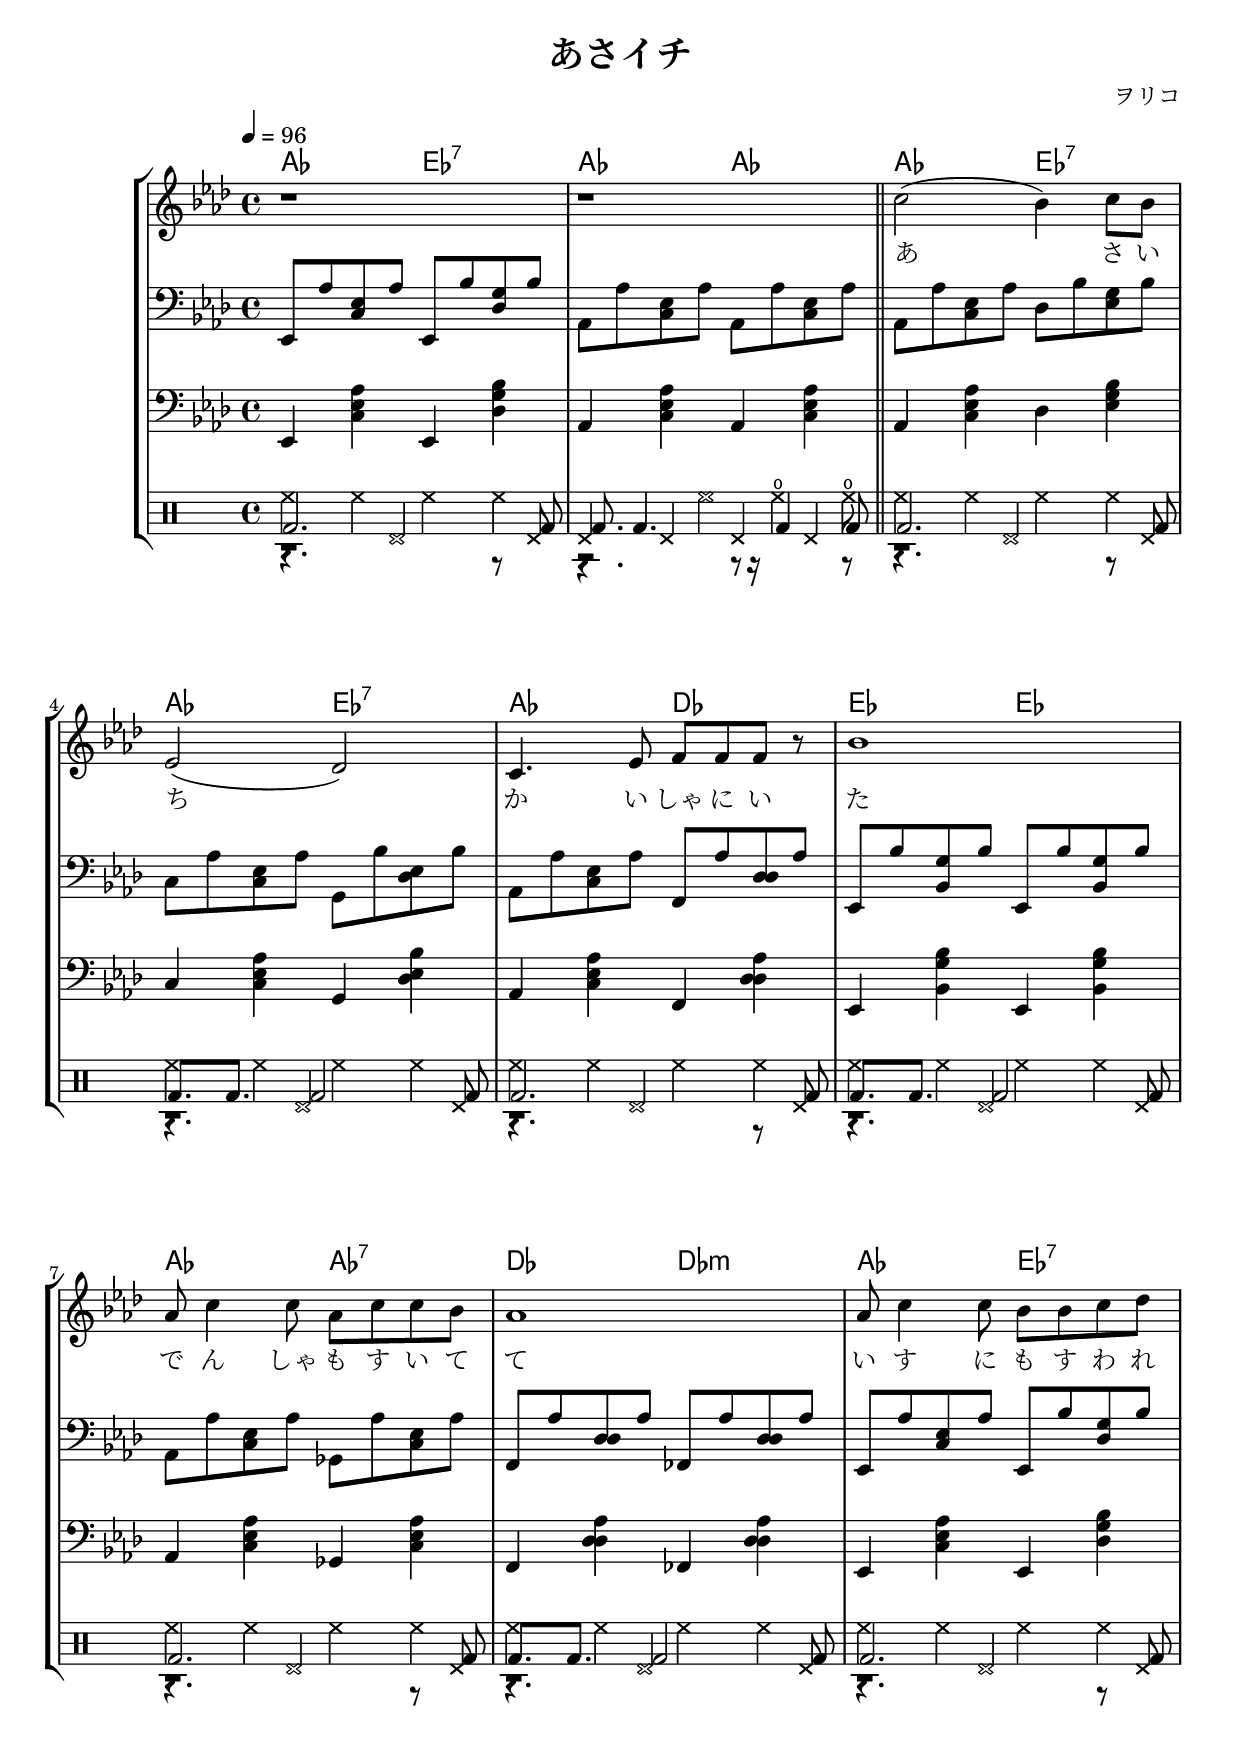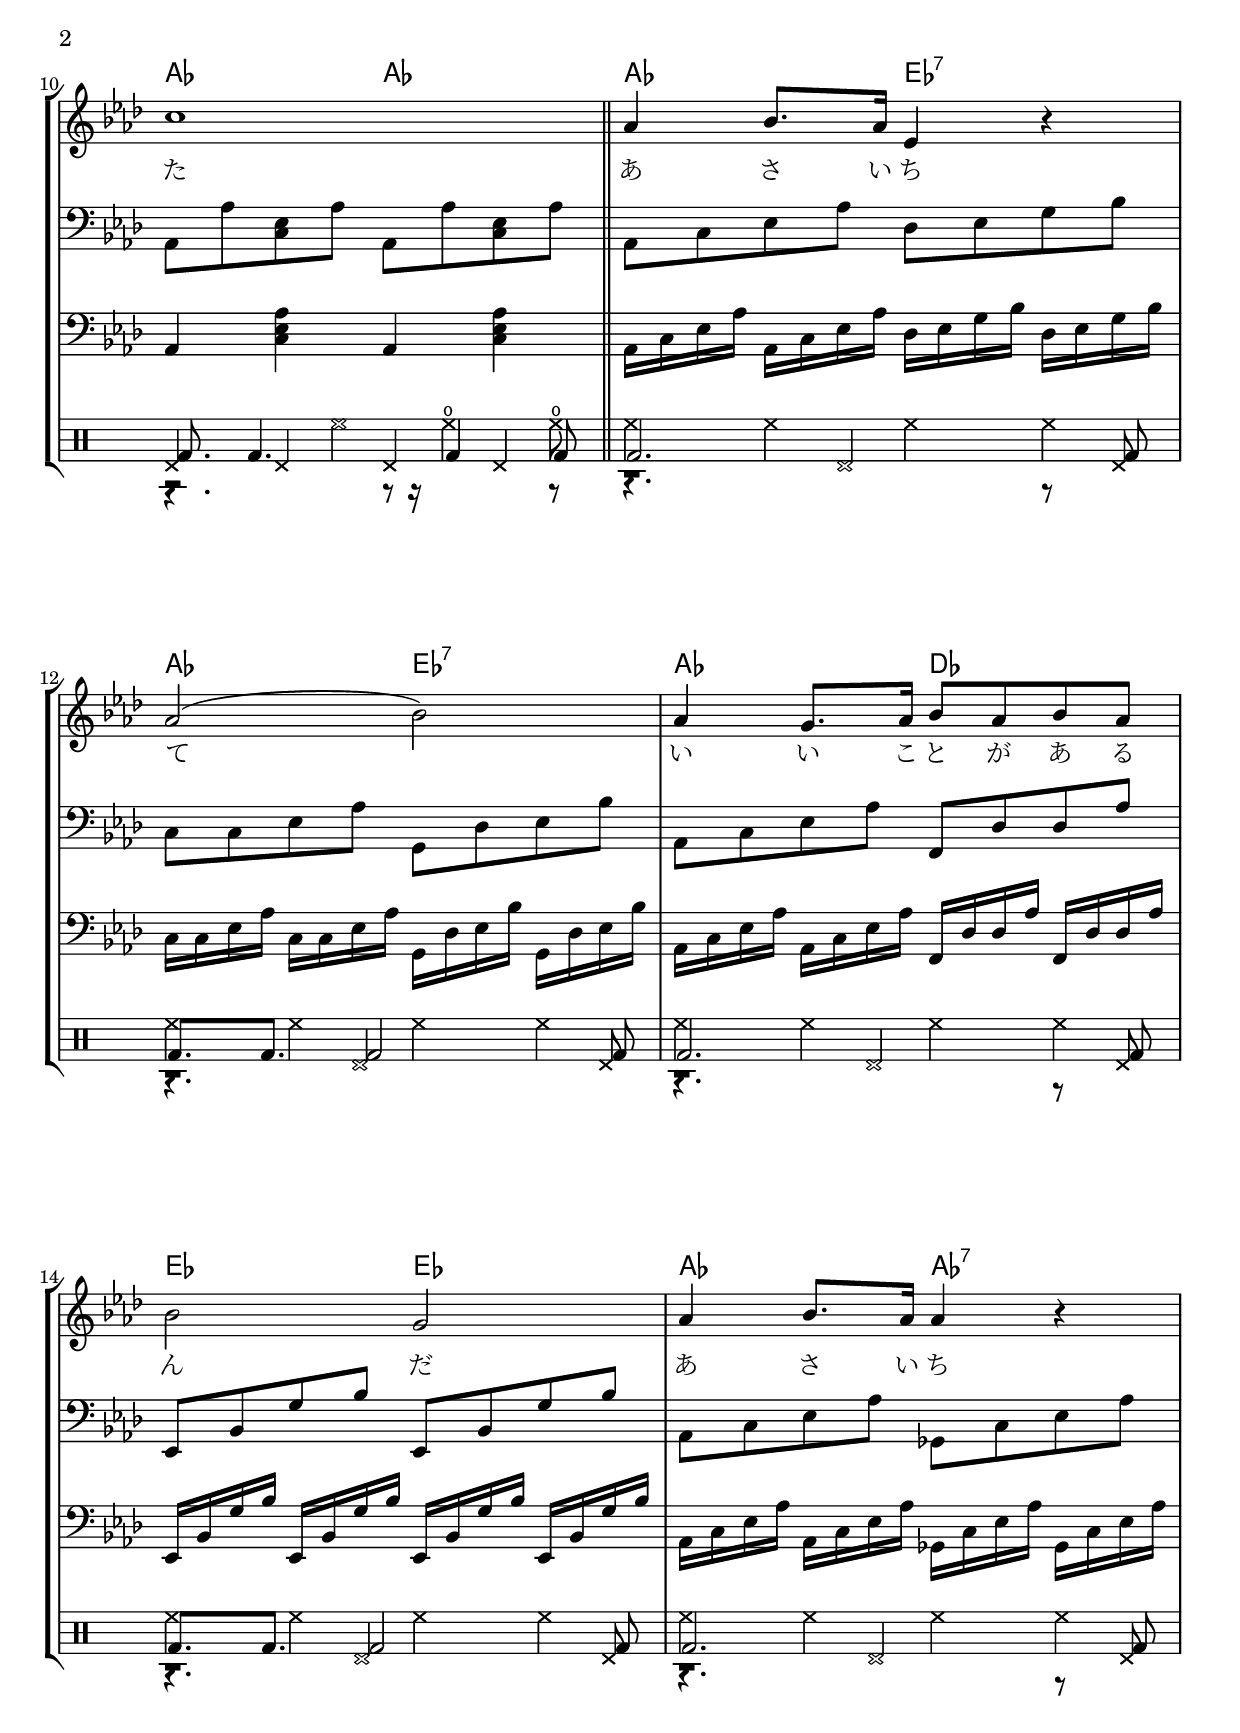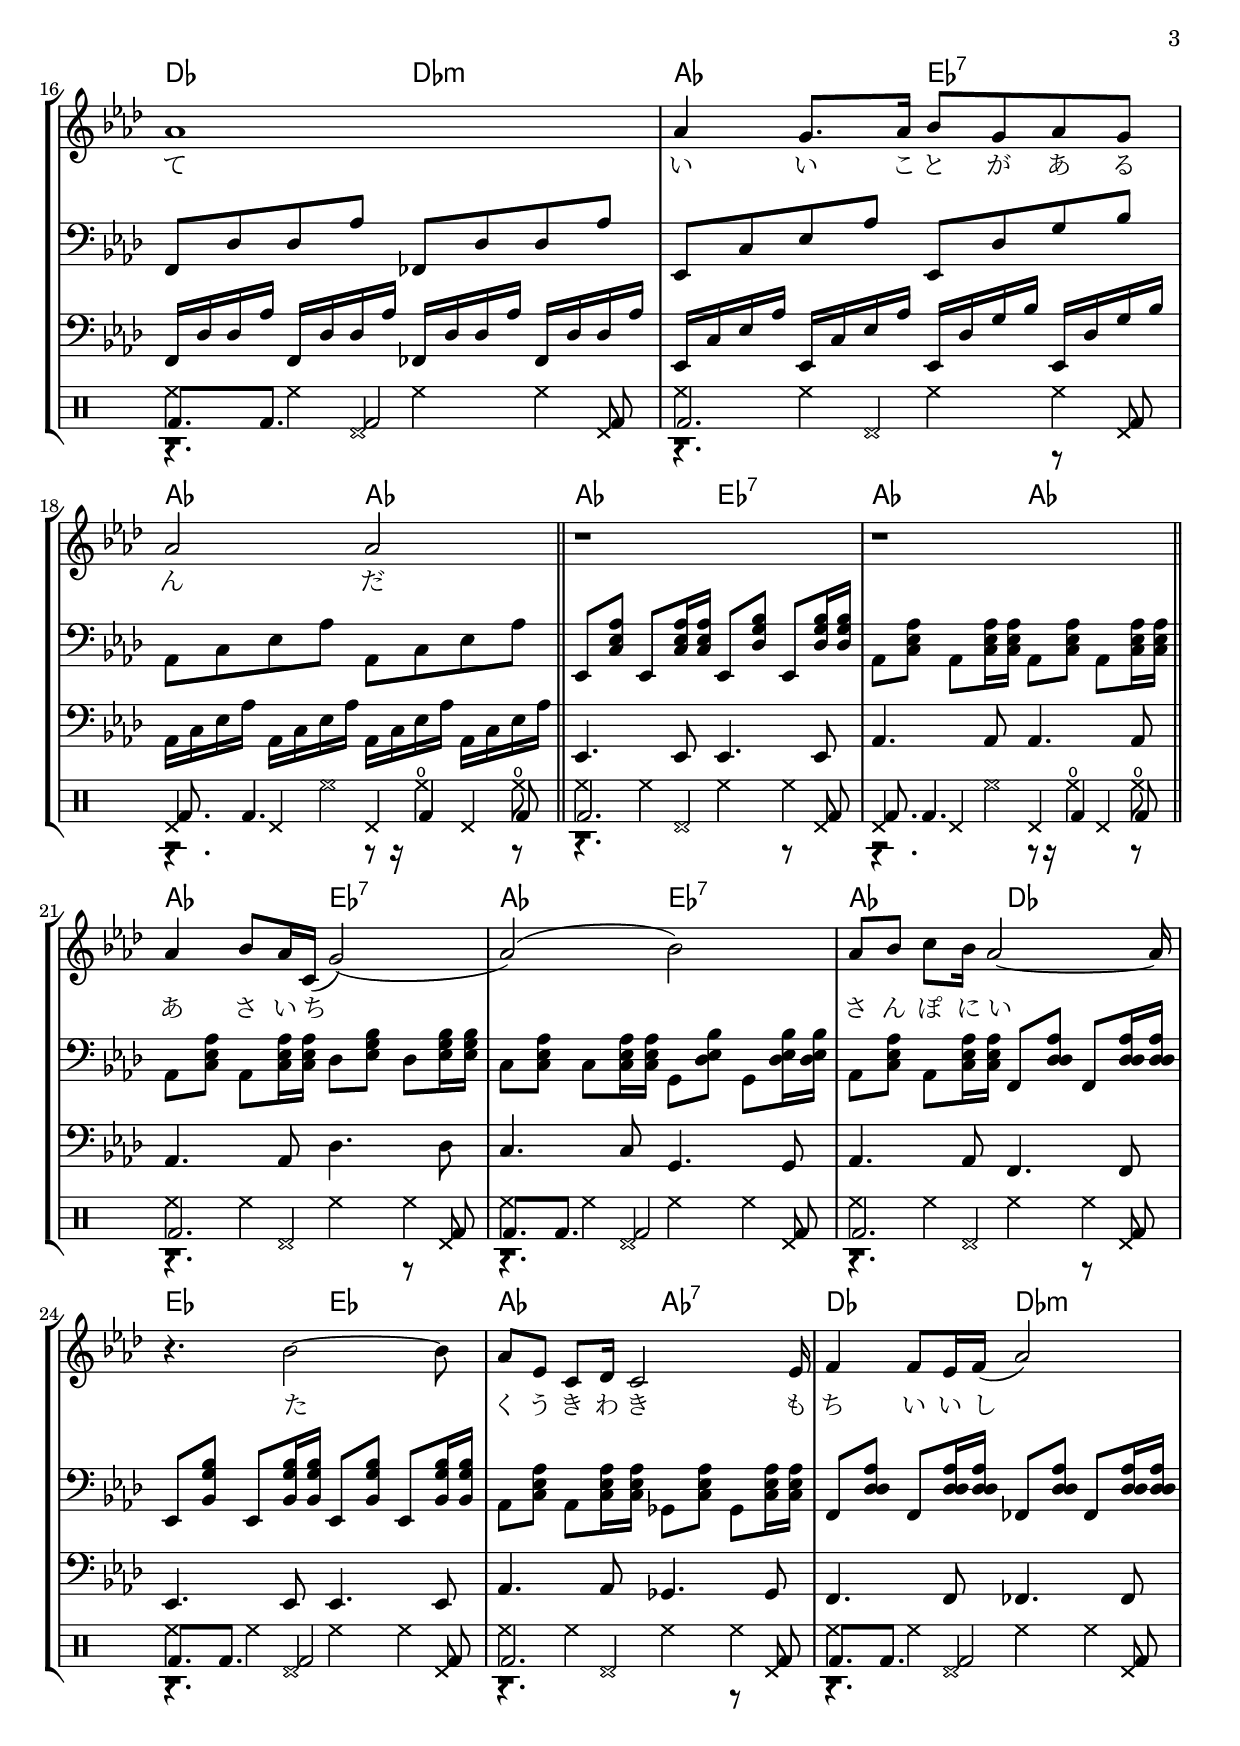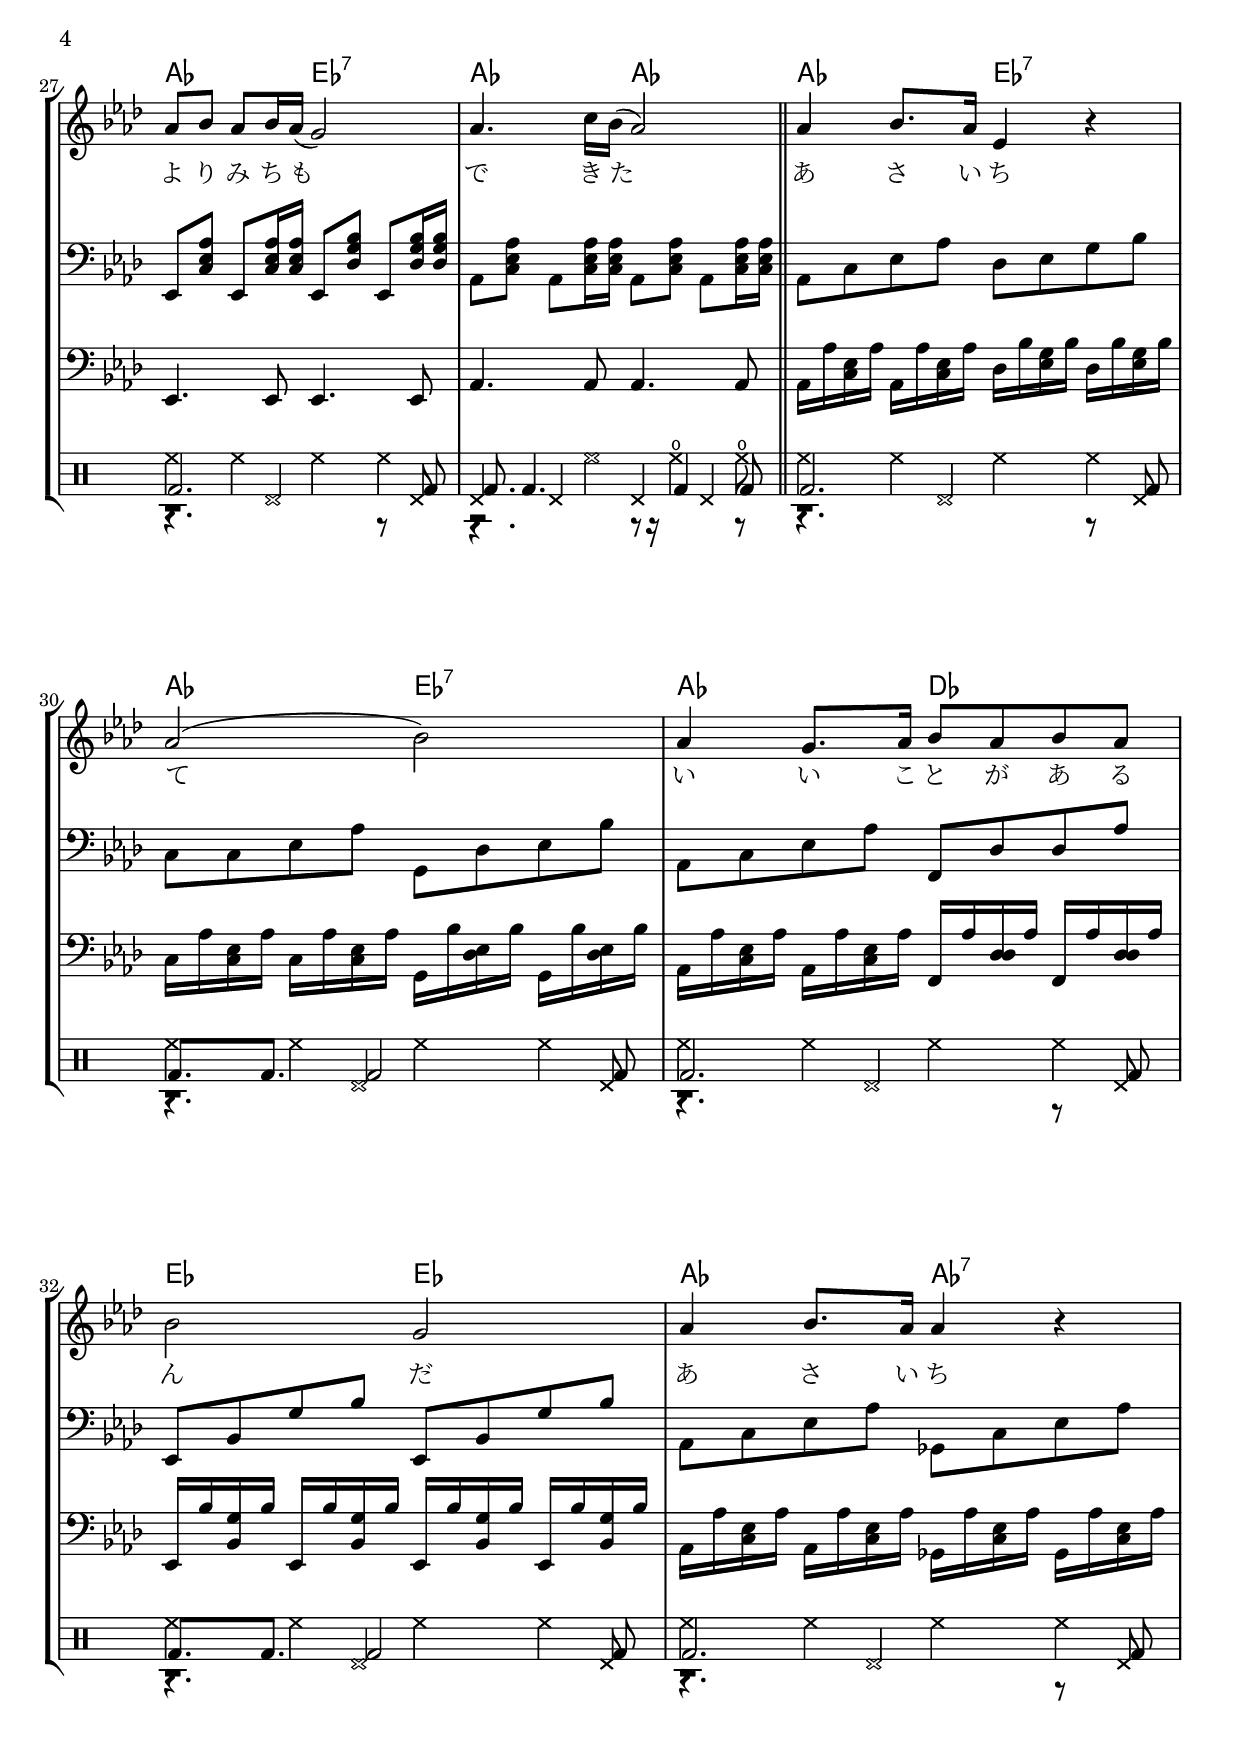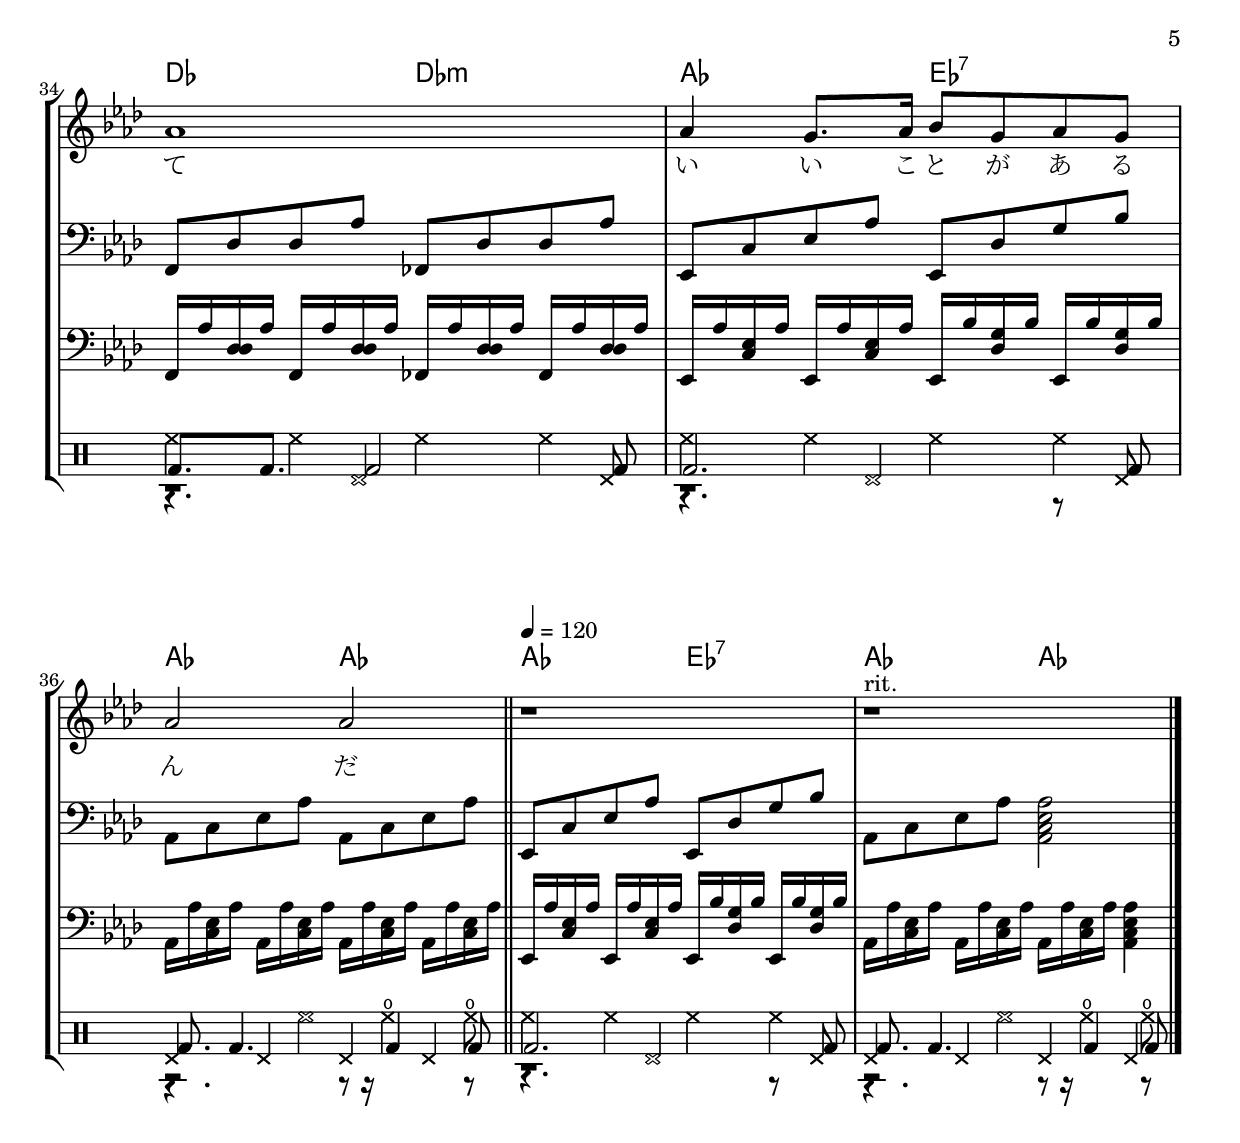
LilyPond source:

\version "2.12.1"

\header {
	title = \markup {あさイチ}
	composer = \markup \center-column {ヲリコ}
}

harmony = \chordmode {
	as2 es:7 as as 

	as es:7 as es:7 as des es es as as:7 des des:m as es:7 as as 

	as es:7 as es:7 as des es es as as:7 des des:m as es:7 as as 

	as es:7 as as 

	as es:7 as es:7 as des es es as as:7 des des:m as es:7 as as 

	as es:7 as es:7 as des es es as as:7 des des:m as es:7 as as 

	as es:7 as as 
}

melody = {
	\key as \major
	\tempo 4 = 96
	r1 | r1   
	\set Staff.midiInstrument = #"mmi0.42"
	 c''2  (bes'4)  c''8  bes'8 
	es'2  (des'2) 
	c'4.  es'8  f'8  f'8  f'8  r8 
	bes'1 
	as'8  c''4  c''8  as'8  c''8  c''8  bes'8 
	as'1 
	as'8  c''4  c''8  bes'8  bes'8  c''8  des''8 
	c''1
	\set Staff.midiInstrument = #"mmi0.42"
	 as'4  bes'8.  as'16  es'4  r4 
	as'2  (bes'2) 
	as'4  g'8.  as'16  bes'8  as'8  bes'8  as'8 
	bes'2  g'2 
	as'4  bes'8.  as'16  as'4  r4 
	as'1 
	as'4  g'8.  as'16  bes'8  g'8  as'8  g'8 
	as'2  as'2
	r1 | r1   
	\set Staff.midiInstrument = #"mmi0.42"
	 as'4  bes'8  as'16  c'16  (g'2) 
	(as'2)  (bes'2) 
	as'8  bes'8  c''8  bes'16  as'2~as'16 
	r4.  bes'2~bes'8 
	as'8  es'8  c'8  des'16  c'2  es'16 
	f'4  f'8  es'16  f'16  (as'2) 
	as'8  bes'8  as'8  bes'16  as'16  (g'2) 
	as'4.  c''16  bes'16  (as'2)
	\set Staff.midiInstrument = #"mmi0.42"
	 as'4  bes'8.  as'16  es'4  r4 
	as'2  (bes'2) 
	as'4  g'8.  as'16  bes'8  as'8  bes'8  as'8 
	bes'2  g'2 
	as'4  bes'8.  as'16  as'4  r4 
	as'1 
	as'4  g'8.  as'16  bes'8  g'8  as'8  g'8 
	as'2  as'2
	\tempo 4 = 120
	r1 | r1^"rit." \bar "|."
}

words = \lyricmode {
	
	あ  さ  い  ち  か  い  しゃ  に  い  た  で  ん  しゃ  も  す  い  て  て  い  す  に  も  す  わ  れ  た  
	あ  さ  い  ち  て  い  い  こ  と  が  あ  る  ん  だ  あ  さ  い  ち  て  い  い  こ  と  が  あ  る  ん  だ  
	
	あ  さ  い  ち  さ  ん  ぽ  に  い  た  く  う  き  わ  き  も  ち  い  い  し  よ  り  み  ち  も  で  き  た  
	あ  さ  い  ち  て  い  い  こ  と  が  あ  る  ん  だ  あ  さ  い  ち  て  い  い  こ  と  が  あ  る  ん  だ  
	
}

tempochange = {
	\tempo 4 = 96
	r1 | r1 \bar "||"
	\tempo 4 = 96
	r1 | r1 | r1 | r1 | r1 | r1 | r1 | r1 \bar "||"
	\tempo 4 = 96
	r1 | r1 | r1 | r1 | r1 | r1 | r1 | r1 \bar "||"
	\tempo 4 = 96
	r1 | r1 \bar "||"
	\tempo 4 = 96
	r1 | r1 | r1 | r1 | r1 | r1 | r1 | r1 \bar "||"
	\tempo 4 = 96
	r1 | r1 | r1 | r1 | r1 | r1 | r1 | r1 \bar "||"
	\tempo 4 = 120
	r1 | \tempo 4 = 90 r2 \tempo 4 = 80 r2 \bar "|."
}

mainacc = {
	\clef bass
	\set Staff.midiInstrument = #"Acoustic Guitar (nylon)"
	\key as \major
	\tempo 4 = 96
	es,8 as <c es> as
	es,8 bes <des g> bes
	as,8 as <c es> as
	as,8 as <c es> as
	\bar "||"

	\set Staff.midiInstrument = #"Acoustic Guitar (nylon)"
	as,8 as <c es> as
	des8 bes <es g> bes
	c8 as <c es> as
	g,8 bes <des es> bes
	as,8 as <c es> as
	f,8 as <des des> as
	es,8 bes <bes, g> bes
	es,8 bes <bes, g> bes
	as,8 as <c es> as
	ges,8 as <c es> as
	f,8 as <des des> as
	fes,8 as <des des> as
	es,8 as <c es> as
	es,8 bes <des g> bes
	as,8 as <c es> as
	as,8 as <c es> as
	\bar "||"

	\set Staff.midiInstrument = #"Acoustic Guitar (nylon)"
	as,8 c8 es8 as8
	des8 es8 g8 bes8
	c8 c8 es8 as8
	g,8 des8 es8 bes8
	as,8 c8 es8 as8
	f,8 des8 des8 as8
	es,8 bes,8 g8 bes8
	es,8 bes,8 g8 bes8
	as,8 c8 es8 as8
	ges,8 c8 es8 as8
	f,8 des8 des8 as8
	fes,8 des8 des8 as8
	es,8 c8 es8 as8
	es,8 des8 g8 bes8
	as,8 c8 es8 as8
	as,8 c8 es8 as8
	\bar "||"

	\set Staff.midiInstrument = #"Acoustic Guitar (nylon)"
	es,8 <c es as> es, <c es as>16 <c es as>
	es,8 <des g bes> es, <des g bes>16 <des g bes>
	as,8 <c es as> as, <c es as>16 <c es as>
	as,8 <c es as> as, <c es as>16 <c es as>
	\bar "||"

	\set Staff.midiInstrument = #"Acoustic Guitar (nylon)"
	as,8 <c es as> as, <c es as>16 <c es as>
	des8 <es g bes> des <es g bes>16 <es g bes>
	c8 <c es as> c <c es as>16 <c es as>
	g,8 <des es bes> g, <des es bes>16 <des es bes>
	as,8 <c es as> as, <c es as>16 <c es as>
	f,8 <des des as> f, <des des as>16 <des des as>
	es,8 <bes, g bes> es, <bes, g bes>16 <bes, g bes>
	es,8 <bes, g bes> es, <bes, g bes>16 <bes, g bes>
	as,8 <c es as> as, <c es as>16 <c es as>
	ges,8 <c es as> ges, <c es as>16 <c es as>
	f,8 <des des as> f, <des des as>16 <des des as>
	fes,8 <des des as> fes, <des des as>16 <des des as>
	es,8 <c es as> es, <c es as>16 <c es as>
	es,8 <des g bes> es, <des g bes>16 <des g bes>
	as,8 <c es as> as, <c es as>16 <c es as>
	as,8 <c es as> as, <c es as>16 <c es as>
	\bar "||"

	\set Staff.midiInstrument = #"Acoustic Guitar (nylon)"
	as,8 c8 es8 as8
	des8 es8 g8 bes8
	c8 c8 es8 as8
	g,8 des8 es8 bes8
	as,8 c8 es8 as8
	f,8 des8 des8 as8
	es,8 bes,8 g8 bes8
	es,8 bes,8 g8 bes8
	as,8 c8 es8 as8
	ges,8 c8 es8 as8
	f,8 des8 des8 as8
	fes,8 des8 des8 as8
	es,8 c8 es8 as8
	es,8 des8 g8 bes8
	as,8 c8 es8 as8
	as,8 c8 es8 as8
	\bar "||"

	\set Staff.midiInstrument = #"Acoustic Guitar (nylon)"
	\tempo 4 = 120
	es,8 c8 es8 as8
	es,8 des8 g8 bes8
	as,8 c8 es8 as8
	<as, c es as>2
	\bar "|."
}

subacc = {
	\clef bass
	\set Staff.midiInstrument = #"Distorted Guitar"
	\key as \major
	\tempo 4 = 96
	es,4 <c es as>4
	es,4 <des g bes>4
	as,4 <c es as>4
	as,4 <c es as>4
	\bar "||"

	\set Staff.midiInstrument = #"Rock Organ"
	as,4 <c es as>4
	des4 <es g bes>4
	c4 <c es as>4
	g,4 <des es bes>4
	as,4 <c es as>4
	f,4 <des des as>4
	es,4 <bes, g bes>4
	es,4 <bes, g bes>4
	as,4 <c es as>4
	ges,4 <c es as>4
	f,4 <des des as>4
	fes,4 <des des as>4
	es,4 <c es as>4
	es,4 <des g bes>4
	as,4 <c es as>4
	as,4 <c es as>4
	\bar "||"

	\set Staff.midiInstrument = #"Electric Guitar (clean)"
	as,16 c es as as, c es as
	des16 es g bes des es g bes
	c16 c es as c c es as
	g,16 des es bes g, des es bes
	as,16 c es as as, c es as
	f,16 des des as f, des des as
	es,16 bes, g bes es, bes, g bes
	es,16 bes, g bes es, bes, g bes
	as,16 c es as as, c es as
	ges,16 c es as ges, c es as
	f,16 des des as f, des des as
	fes,16 des des as fes, des des as
	es,16 c es as es, c es as
	es,16 des g bes es, des g bes
	as,16 c es as as, c es as
	as,16 c es as as, c es as
	\bar "||"

	\set Staff.midiInstrument = #"Pizzicato Strings"
	es,4.es,8
	es,4.es,8
	as,4.as,8
	as,4.as,8
	\bar "||"

	\set Staff.midiInstrument = #"Pizzicato Strings"
	as,4.as,8
	des4.des8
	c4.c8
	g,4.g,8
	as,4.as,8
	f,4.f,8
	es,4.es,8
	es,4.es,8
	as,4.as,8
	ges,4.ges,8
	f,4.f,8
	fes,4.fes,8
	es,4.es,8
	es,4.es,8
	as,4.as,8
	as,4.as,8
	\bar "||"

	\set Staff.midiInstrument = #"Electric Guitar (clean)"
	as,16 as <c es> as as, as <c es> as
	des16 bes <es g> bes des bes <es g> bes
	c16 as <c es> as c as <c es> as
	g,16 bes <des es> bes g, bes <des es> bes
	as,16 as <c es> as as, as <c es> as
	f,16 as <des des> as f, as <des des> as
	es,16 bes <bes, g> bes es, bes <bes, g> bes
	es,16 bes <bes, g> bes es, bes <bes, g> bes
	as,16 as <c es> as as, as <c es> as
	ges,16 as <c es> as ges, as <c es> as
	f,16 as <des des> as f, as <des des> as
	fes,16 as <des des> as fes, as <des des> as
	es,16 as <c es> as es, as <c es> as
	es,16 bes <des g> bes es, bes <des g> bes
	as,16 as <c es> as as, as <c es> as
	as,16 as <c es> as as, as <c es> as
	\bar "||"

	\set Staff.midiInstrument = #"Electric Guitar (clean)"
	\tempo 4 = 120
	es,16 as <c es> as es, as <c es> as
	es,16 bes <des g> bes es, bes <des g> bes
	as,16 as <c es> as as, as <c es> as
	as,16 as <c es> as <as, c es as>4
	\bar "|."
}

percA = {
	\drummode {
	r1  |r2 r8 hho4 hho8  \bar "||"
	r1  |r1  |r1  |r1  |r1  |r1  |r1  |r2 r8 hho4 hho8  \bar "||"
	r1  |r1  |r1  |r1  |r1  |r1  |r1  |r2 r8 hho4 hho8  \bar "||"
	r1  |r2 r8 hho4 hho8  \bar "||"
	r1  |r1  |r1  |r1  |r1  |r1  |r1  |r2 r8 hho4 hho8  \bar "||"
	r1  |r1  |r1  |r1  |r1  |r1  |r1  |r2 r8 hho4 hho8  \bar "||"
	r1  |r2 r8 hho4 hho8  \bar "|."
	}
}

percB = {
	\drummode {
	r4. hhp2 hhp8  |hhp4 hhp4 hhp4 hhp4  \bar "||"
	r4. hhp2 hhp8  |r4. hhp2 hhp8  |r4. hhp2 hhp8  |r4. hhp2 hhp8  |r4. hhp2 hhp8  |r4. hhp2 hhp8  |r4. hhp2 hhp8  |hhp4 hhp4 hhp4 hhp4  \bar "||"
	r4. hhp2 hhp8  |r4. hhp2 hhp8  |r4. hhp2 hhp8  |r4. hhp2 hhp8  |r4. hhp2 hhp8  |r4. hhp2 hhp8  |r4. hhp2 hhp8  |hhp4 hhp4 hhp4 hhp4  \bar "||"
	r4. hhp2 hhp8  |hhp4 hhp4 hhp4 hhp4  \bar "||"
	r4. hhp2 hhp8  |r4. hhp2 hhp8  |r4. hhp2 hhp8  |r4. hhp2 hhp8  |r4. hhp2 hhp8  |r4. hhp2 hhp8  |r4. hhp2 hhp8  |hhp4 hhp4 hhp4 hhp4  \bar "||"
	r4. hhp2 hhp8  |r4. hhp2 hhp8  |r4. hhp2 hhp8  |r4. hhp2 hhp8  |r4. hhp2 hhp8  |r4. hhp2 hhp8  |r4. hhp2 hhp8  |hhp4 hhp4 hhp4 hhp4  \bar "||"
	r4. hhp2 hhp8  |hhp4 hhp4 hhp4 hhp4  \bar "|."
	}
}

percC = {
	\drummode {
	hh4 hh4 hh4 hh4  |r4. hh2 r8  \bar "||"
	hh4 hh4 hh4 hh4  |hh4 hh4 hh4 hh4  |hh4 hh4 hh4 hh4  |hh4 hh4 hh4 hh4  |hh4 hh4 hh4 hh4  |hh4 hh4 hh4 hh4  |hh4 hh4 hh4 hh4  |r4. hh2 r8  \bar "||"
	hh4 hh4 hh4 hh4  |hh4 hh4 hh4 hh4  |hh4 hh4 hh4 hh4  |hh4 hh4 hh4 hh4  |hh4 hh4 hh4 hh4  |hh4 hh4 hh4 hh4  |hh4 hh4 hh4 hh4  |r4. hh2 r8  \bar "||"
	hh4 hh4 hh4 hh4  |r4. hh2 r8  \bar "||"
	hh4 hh4 hh4 hh4  |hh4 hh4 hh4 hh4  |hh4 hh4 hh4 hh4  |hh4 hh4 hh4 hh4  |hh4 hh4 hh4 hh4  |hh4 hh4 hh4 hh4  |hh4 hh4 hh4 hh4  |r4. hh2 r8  \bar "||"
	hh4 hh4 hh4 hh4  |hh4 hh4 hh4 hh4  |hh4 hh4 hh4 hh4  |hh4 hh4 hh4 hh4  |hh4 hh4 hh4 hh4  |hh4 hh4 hh4 hh4  |hh4 hh4 hh4 hh4  |r4. hh2 r8  \bar "||"
	hh4 hh4 hh4 hh4  |r4. hh2 r8  \bar "|."
	}
}

percD = {
	\drummode {
	bd2. r8 bd8  |bd8. bd4. r16 bd4 bd8  \bar "||"
	bd2. r8 bd8  |bd8. bd8. bd2 bd8  |bd2. r8 bd8  |bd8. bd8. bd2 bd8  |bd2. r8 bd8  |bd8. bd8. bd2 bd8  |bd2. r8 bd8  |bd8. bd4. r16 bd4 bd8  \bar "||"
	bd2. r8 bd8  |bd8. bd8. bd2 bd8  |bd2. r8 bd8  |bd8. bd8. bd2 bd8  |bd2. r8 bd8  |bd8. bd8. bd2 bd8  |bd2. r8 bd8  |bd8. bd4. r16 bd4 bd8  \bar "||"
	bd2. r8 bd8  |bd8. bd4. r16 bd4 bd8  \bar "||"
	bd2. r8 bd8  |bd8. bd8. bd2 bd8  |bd2. r8 bd8  |bd8. bd8. bd2 bd8  |bd2. r8 bd8  |bd8. bd8. bd2 bd8  |bd2. r8 bd8  |bd8. bd4. r16 bd4 bd8  \bar "||"
	bd2. r8 bd8  |bd8. bd8. bd2 bd8  |bd2. r8 bd8  |bd8. bd8. bd2 bd8  |bd2. r8 bd8  |bd8. bd8. bd2 bd8  |bd2. r8 bd8  |bd8. bd4. r16 bd4 bd8  \bar "||"
	bd2. r8 bd8  |bd8. bd4. r16 bd4 bd8  \bar "|."
	}
}

\score {
	<<
		\new StaffGroup <<
			\new ChordNames {\harmony}
			\new Voice = "melody" {\melody}
			\new Lyrics \lyricsto "melody" \words
			\new Staff = "mainacc" {\mainacc}
			\new Staff = "subacc" {\subacc}
			\new DrumStaff <<
				\new DrumVoice {\percA}
				\new DrumVoice {\percB}
				\new DrumVoice {\percC}
				\new DrumVoice {\percD}
			>>
		>>
	>>
	\layout { }
}
